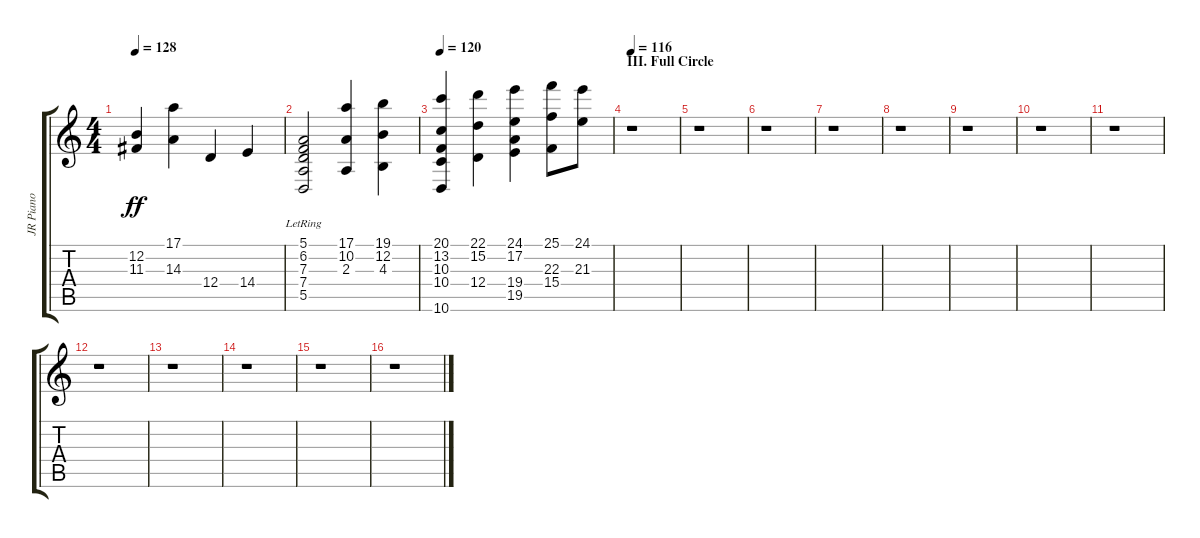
\track ("JR Piano" "JR Piano") {instrument acousticgrandpiano}
\staff {score tabs}
\tuning (E4 B3 G3 D3 A2 E2) {hide}
\ts (4 4)
\tempo 128
\clef g2
\ks c
(12.2 11.3).4{dy ff} (17.1 14.3).4 12.4.4 14.4.4 |
(5.1{lr} 6.2{lr} 7.3{lr} 7.4{lr} 5.5{lr}).2 (17.1 10.2 2.3).4 (19.1 12.2 4.3).4 |
\tempo 120
(20.1 13.2 10.3 10.4 10.6).4 (22.1 15.2 12.4).4 (24.1 17.2 19.4 19.5).4 (25.1 22.3 15.4).8 (24.1 21.3).8 |
\section ("" "III. Full Circle")
\tempo 116
r.1 |
r.1 |
r.1 |
r.1 |
r.1 |
r.1 |
r.1 |
r.1 |
r.1 |
r.1 |
r.1 |
r.1 |
r.1
